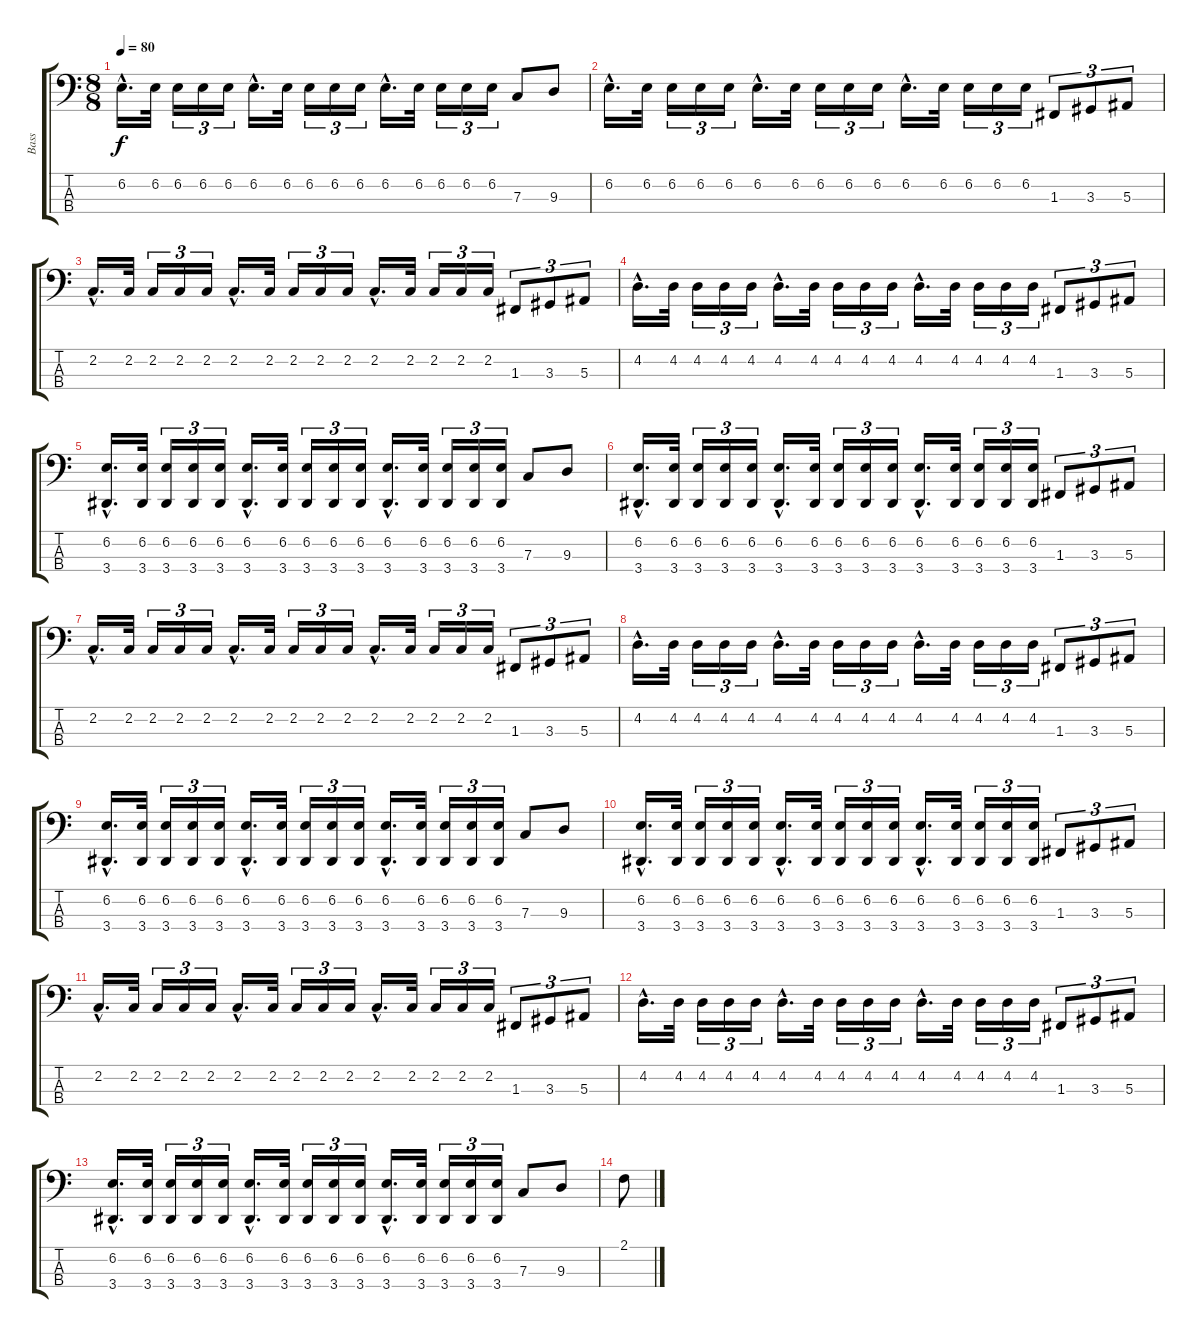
\track ("Bass" "Bass") {instrument electricbassfinger}
\staff {score tabs}
\tuning (Eb2 Bb1 F1 C1) {hide}
\ts (8 8)
\tempo 80
\clef f4
\ks c
6.2{hac}.16{d dy f} 6.2.32 6.2.16{tu (3 2)} 6.2.16{tu (3 2)} 6.2.16{tu (3 2)} 6.2{hac}.16{d} 6.2.32 6.2.16{tu (3 2)} 6.2.16{tu (3 2)} 6.2.16{tu (3 2)} 6.2{hac}.16{d} 6.2.32 6.2.16{tu (3 2)} 6.2.16{tu (3 2)} 6.2.16{tu (3 2)} 7.3.8 9.3.8 |
6.2{hac}.16{d} 6.2.32 6.2.16{tu (3 2)} 6.2.16{tu (3 2)} 6.2.16{tu (3 2)} 6.2{hac}.16{d} 6.2.32 6.2.16{tu (3 2)} 6.2.16{tu (3 2)} 6.2.16{tu (3 2)} 6.2{hac}.16{d} 6.2.32 6.2.16{tu (3 2)} 6.2.16{tu (3 2)} 6.2.16{tu (3 2)} 1.3.8{tu (3 2)} 3.3.8{tu (3 2)} 5.3.8{tu (3 2)} |
2.2{hac}.16{d} 2.2.32 2.2.16{tu (3 2)} 2.2.16{tu (3 2)} 2.2.16{tu (3 2)} 2.2{hac}.16{d} 2.2.32 2.2.16{tu (3 2)} 2.2.16{tu (3 2)} 2.2.16{tu (3 2)} 2.2{hac}.16{d} 2.2.32 2.2.16{tu (3 2)} 2.2.16{tu (3 2)} 2.2.16{tu (3 2)} 1.3.8{tu (3 2)} 3.3.8{tu (3 2)} 5.3.8{tu (3 2)} |
4.2{hac}.16{d} 4.2.32 4.2.16{tu (3 2)} 4.2.16{tu (3 2)} 4.2.16{tu (3 2)} 4.2{hac}.16{d} 4.2.32 4.2.16{tu (3 2)} 4.2.16{tu (3 2)} 4.2.16{tu (3 2)} 4.2{hac}.16{d} 4.2.32 4.2.16{tu (3 2)} 4.2.16{tu (3 2)} 4.2.16{tu (3 2)} 1.3.8{tu (3 2)} 3.3.8{tu (3 2)} 5.3.8{tu (3 2)} |
(6.2{hac} 3.4{hac}).16{d} (6.2 3.4).32 (6.2 3.4).16{tu (3 2)} (6.2 3.4).16{tu (3 2)} (6.2 3.4).16{tu (3 2)} (6.2{hac} 3.4{hac}).16{d} (6.2 3.4).32 (6.2 3.4).16{tu (3 2)} (6.2 3.4).16{tu (3 2)} (6.2 3.4).16{tu (3 2)} (6.2{hac} 3.4{hac}).16{d} (6.2 3.4).32 (6.2 3.4).16{tu (3 2)} (6.2 3.4).16{tu (3 2)} (6.2 3.4).16{tu (3 2)} 7.3.8 9.3.8 |
(6.2{hac} 3.4{hac}).16{d} (6.2 3.4).32 (6.2 3.4).16{tu (3 2)} (6.2 3.4).16{tu (3 2)} (6.2 3.4).16{tu (3 2)} (6.2{hac} 3.4{hac}).16{d} (6.2 3.4).32 (6.2 3.4).16{tu (3 2)} (6.2 3.4).16{tu (3 2)} (6.2 3.4).16{tu (3 2)} (6.2{hac} 3.4{hac}).16{d} (6.2 3.4).32 (6.2 3.4).16{tu (3 2)} (6.2 3.4).16{tu (3 2)} (6.2 3.4).16{tu (3 2)} 1.3.8{tu (3 2)} 3.3.8{tu (3 2)} 5.3.8{tu (3 2)} |
2.2{hac}.16{d} 2.2.32 2.2.16{tu (3 2)} 2.2.16{tu (3 2)} 2.2.16{tu (3 2)} 2.2{hac}.16{d} 2.2.32 2.2.16{tu (3 2)} 2.2.16{tu (3 2)} 2.2.16{tu (3 2)} 2.2{hac}.16{d} 2.2.32 2.2.16{tu (3 2)} 2.2.16{tu (3 2)} 2.2.16{tu (3 2)} 1.3.8{tu (3 2)} 3.3.8{tu (3 2)} 5.3.8{tu (3 2)} |
4.2{hac}.16{d} 4.2.32 4.2.16{tu (3 2)} 4.2.16{tu (3 2)} 4.2.16{tu (3 2)} 4.2{hac}.16{d} 4.2.32 4.2.16{tu (3 2)} 4.2.16{tu (3 2)} 4.2.16{tu (3 2)} 4.2{hac}.16{d} 4.2.32 4.2.16{tu (3 2)} 4.2.16{tu (3 2)} 4.2.16{tu (3 2)} 1.3.8{tu (3 2)} 3.3.8{tu (3 2)} 5.3.8{tu (3 2)} |
(6.2{hac} 3.4{hac}).16{d} (6.2 3.4).32 (6.2 3.4).16{tu (3 2)} (6.2 3.4).16{tu (3 2)} (6.2 3.4).16{tu (3 2)} (6.2{hac} 3.4{hac}).16{d} (6.2 3.4).32 (6.2 3.4).16{tu (3 2)} (6.2 3.4).16{tu (3 2)} (6.2 3.4).16{tu (3 2)} (6.2{hac} 3.4{hac}).16{d} (6.2 3.4).32 (6.2 3.4).16{tu (3 2)} (6.2 3.4).16{tu (3 2)} (6.2 3.4).16{tu (3 2)} 7.3.8 9.3.8 |
(6.2{hac} 3.4{hac}).16{d} (6.2 3.4).32 (6.2 3.4).16{tu (3 2)} (6.2 3.4).16{tu (3 2)} (6.2 3.4).16{tu (3 2)} (6.2{hac} 3.4{hac}).16{d} (6.2 3.4).32 (6.2 3.4).16{tu (3 2)} (6.2 3.4).16{tu (3 2)} (6.2 3.4).16{tu (3 2)} (6.2{hac} 3.4{hac}).16{d} (6.2 3.4).32 (6.2 3.4).16{tu (3 2)} (6.2 3.4).16{tu (3 2)} (6.2 3.4).16{tu (3 2)} 1.3.8{tu (3 2)} 3.3.8{tu (3 2)} 5.3.8{tu (3 2)} |
2.2{hac}.16{d} 2.2.32 2.2.16{tu (3 2)} 2.2.16{tu (3 2)} 2.2.16{tu (3 2)} 2.2{hac}.16{d} 2.2.32 2.2.16{tu (3 2)} 2.2.16{tu (3 2)} 2.2.16{tu (3 2)} 2.2{hac}.16{d} 2.2.32 2.2.16{tu (3 2)} 2.2.16{tu (3 2)} 2.2.16{tu (3 2)} 1.3.8{tu (3 2)} 3.3.8{tu (3 2)} 5.3.8{tu (3 2)} |
4.2{hac}.16{d} 4.2.32 4.2.16{tu (3 2)} 4.2.16{tu (3 2)} 4.2.16{tu (3 2)} 4.2{hac}.16{d} 4.2.32 4.2.16{tu (3 2)} 4.2.16{tu (3 2)} 4.2.16{tu (3 2)} 4.2{hac}.16{d} 4.2.32 4.2.16{tu (3 2)} 4.2.16{tu (3 2)} 4.2.16{tu (3 2)} 1.3.8{tu (3 2)} 3.3.8{tu (3 2)} 5.3.8{tu (3 2)} |
(6.2{hac} 3.4{hac}).16{d} (6.2 3.4).32 (6.2 3.4).16{tu (3 2)} (6.2 3.4).16{tu (3 2)} (6.2 3.4).16{tu (3 2)} (6.2{hac} 3.4{hac}).16{d} (6.2 3.4).32 (6.2 3.4).16{tu (3 2)} (6.2 3.4).16{tu (3 2)} (6.2 3.4).16{tu (3 2)} (6.2{hac} 3.4{hac}).16{d} (6.2 3.4).32 (6.2 3.4).16{tu (3 2)} (6.2 3.4).16{tu (3 2)} (6.2 3.4).16{tu (3 2)} 7.3.8 9.3.8 |
2.1.8
